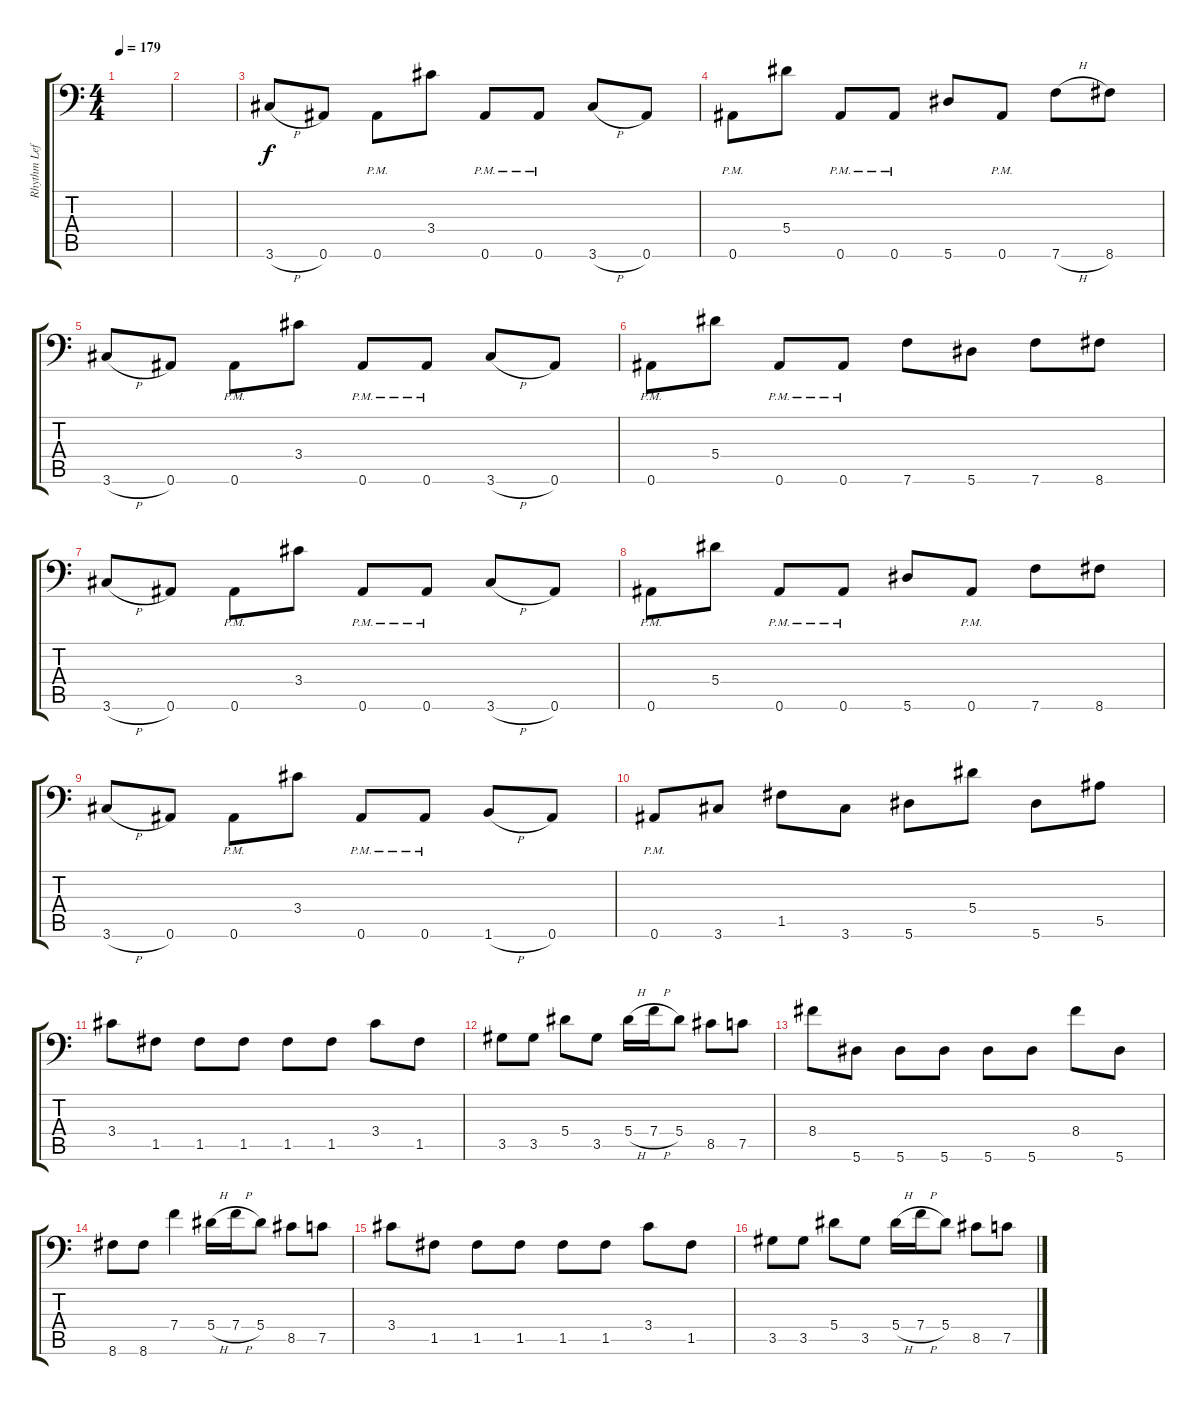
\track ("Rhythm Left" "Rhythm Lef") {instrument distortionguitar}
\staff {score tabs}
\tuning (C4 G3 Eb3 Bb2 F2 Bb1) {hide}
\ts (4 4)
\tempo 179
\clef f4
\ks c
|
|
3.6{h}.8 0.6.8 0.6{pm}.8 3.4.8 0.6{pm}.8 0.6{pm}.8 3.6{h}.8 0.6.8 |
0.6{pm}.8 5.4.8 0.6{pm}.8 0.6{pm}.8 5.6.8 0.6{pm}.8 7.6{h}.8 8.6.8 |
3.6{h}.8 0.6.8 0.6{pm}.8 3.4.8 0.6{pm}.8 0.6{pm}.8 3.6{h}.8 0.6.8 |
0.6{pm}.8 5.4.8 0.6{pm}.8 0.6{pm}.8 7.6.8 5.6.8 7.6.8 8.6.8 |
3.6{h}.8 0.6.8 0.6{pm}.8 3.4.8 0.6{pm}.8 0.6{pm}.8 3.6{h}.8 0.6.8 |
0.6{pm}.8 5.4.8 0.6{pm}.8 0.6{pm}.8 5.6.8 0.6{pm}.8 7.6.8 8.6.8 |
3.6{h}.8 0.6.8 0.6{pm}.8 3.4.8 0.6{pm}.8 0.6{pm}.8 1.6{h}.8 0.6.8 |
0.6{pm}.8 3.6.8 1.5.8 3.6.8 5.6.8 5.4.8 5.6.8 5.5.8 |
3.4.8 1.5.8 1.5.8 1.5.8 1.5.8 1.5.8 3.4.8 1.5.8 |
3.5.8 3.5.8 5.4.8 3.5.8 5.4{h}.16 7.4{h}.16 5.4.8 8.5.8 7.5.8 |
8.4.8 5.6.8 5.6.8 5.6.8 5.6.8 5.6.8 8.4.8 5.6.8 |
8.6.8 8.6.8 7.4.4 5.4{h}.16 7.4{h}.16 5.4.8 8.5.8 7.5.8 |
3.4.8 1.5.8 1.5.8 1.5.8 1.5.8 1.5.8 3.4.8 1.5.8 |
3.5.8 3.5.8 5.4.8 3.5.8 5.4{h}.16 7.4{h}.16 5.4.8 8.5.8 7.5.8
